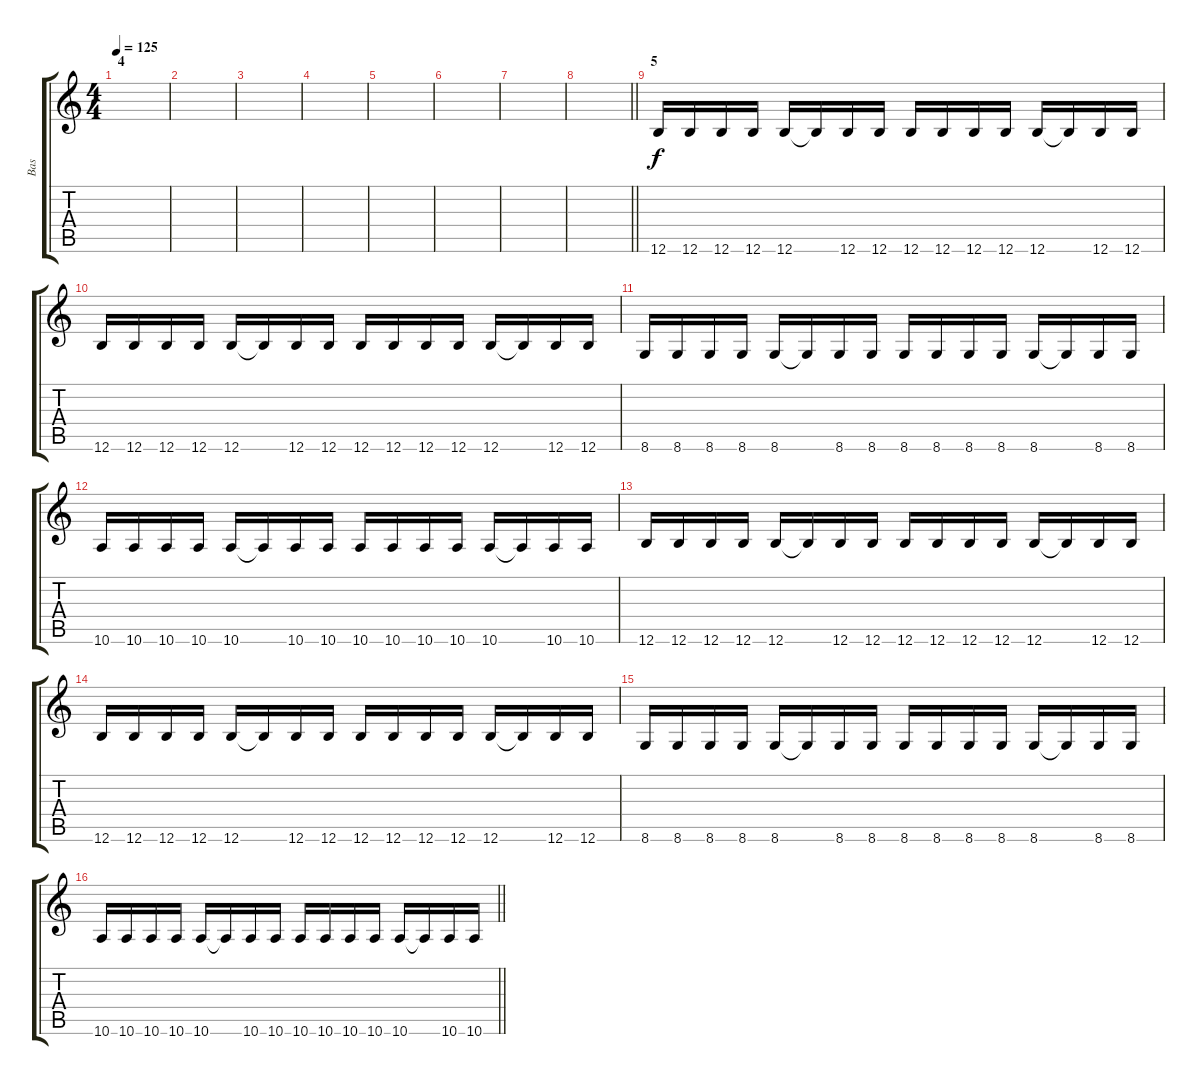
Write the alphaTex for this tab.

\track ("Bas" "Bas") {instrument electricbassfinger}
\staff {score tabs}
\tuning (Db4 Ab3 E3 B2 Gb2 B1) {hide}
\ts (4 4)
\section ("" "4")
\tempo 125
\clef g2
\ks c
|
|
|
|
|
|
|
\barLineRight lightlight
|
\section ("" "5")
12.6.16 12.6.16 12.6.16 12.6.16 12.6.16 12.6{t}.16 12.6.16 12.6.16 12.6.16 12.6.16 12.6.16 12.6.16 12.6.16 12.6{t}.16 12.6.16 12.6.16 |
12.6.16 12.6.16 12.6.16 12.6.16 12.6.16 12.6{t}.16 12.6.16 12.6.16 12.6.16 12.6.16 12.6.16 12.6.16 12.6.16 12.6{t}.16 12.6.16 12.6.16 |
8.6.16 8.6.16 8.6.16 8.6.16 8.6.16 8.6{t}.16 8.6.16 8.6.16 8.6.16 8.6.16 8.6.16 8.6.16 8.6.16 8.6{t}.16 8.6.16 8.6.16 |
10.6.16 10.6.16 10.6.16 10.6.16 10.6.16 10.6{t}.16 10.6.16 10.6.16 10.6.16 10.6.16 10.6.16 10.6.16 10.6.16 10.6{t}.16 10.6.16 10.6.16 |
12.6.16 12.6.16 12.6.16 12.6.16 12.6.16 12.6{t}.16 12.6.16 12.6.16 12.6.16 12.6.16 12.6.16 12.6.16 12.6.16 12.6{t}.16 12.6.16 12.6.16 |
12.6.16 12.6.16 12.6.16 12.6.16 12.6.16 12.6{t}.16 12.6.16 12.6.16 12.6.16 12.6.16 12.6.16 12.6.16 12.6.16 12.6{t}.16 12.6.16 12.6.16 |
8.6.16 8.6.16 8.6.16 8.6.16 8.6.16 8.6{t}.16 8.6.16 8.6.16 8.6.16 8.6.16 8.6.16 8.6.16 8.6.16 8.6{t}.16 8.6.16 8.6.16 |
\barLineRight lightlight
10.6.16 10.6.16 10.6.16 10.6.16 10.6.16 10.6{t}.16 10.6.16 10.6.16 10.6.16 10.6.16 10.6.16 10.6.16 10.6.16 10.6{t}.16 10.6.16 10.6.16
